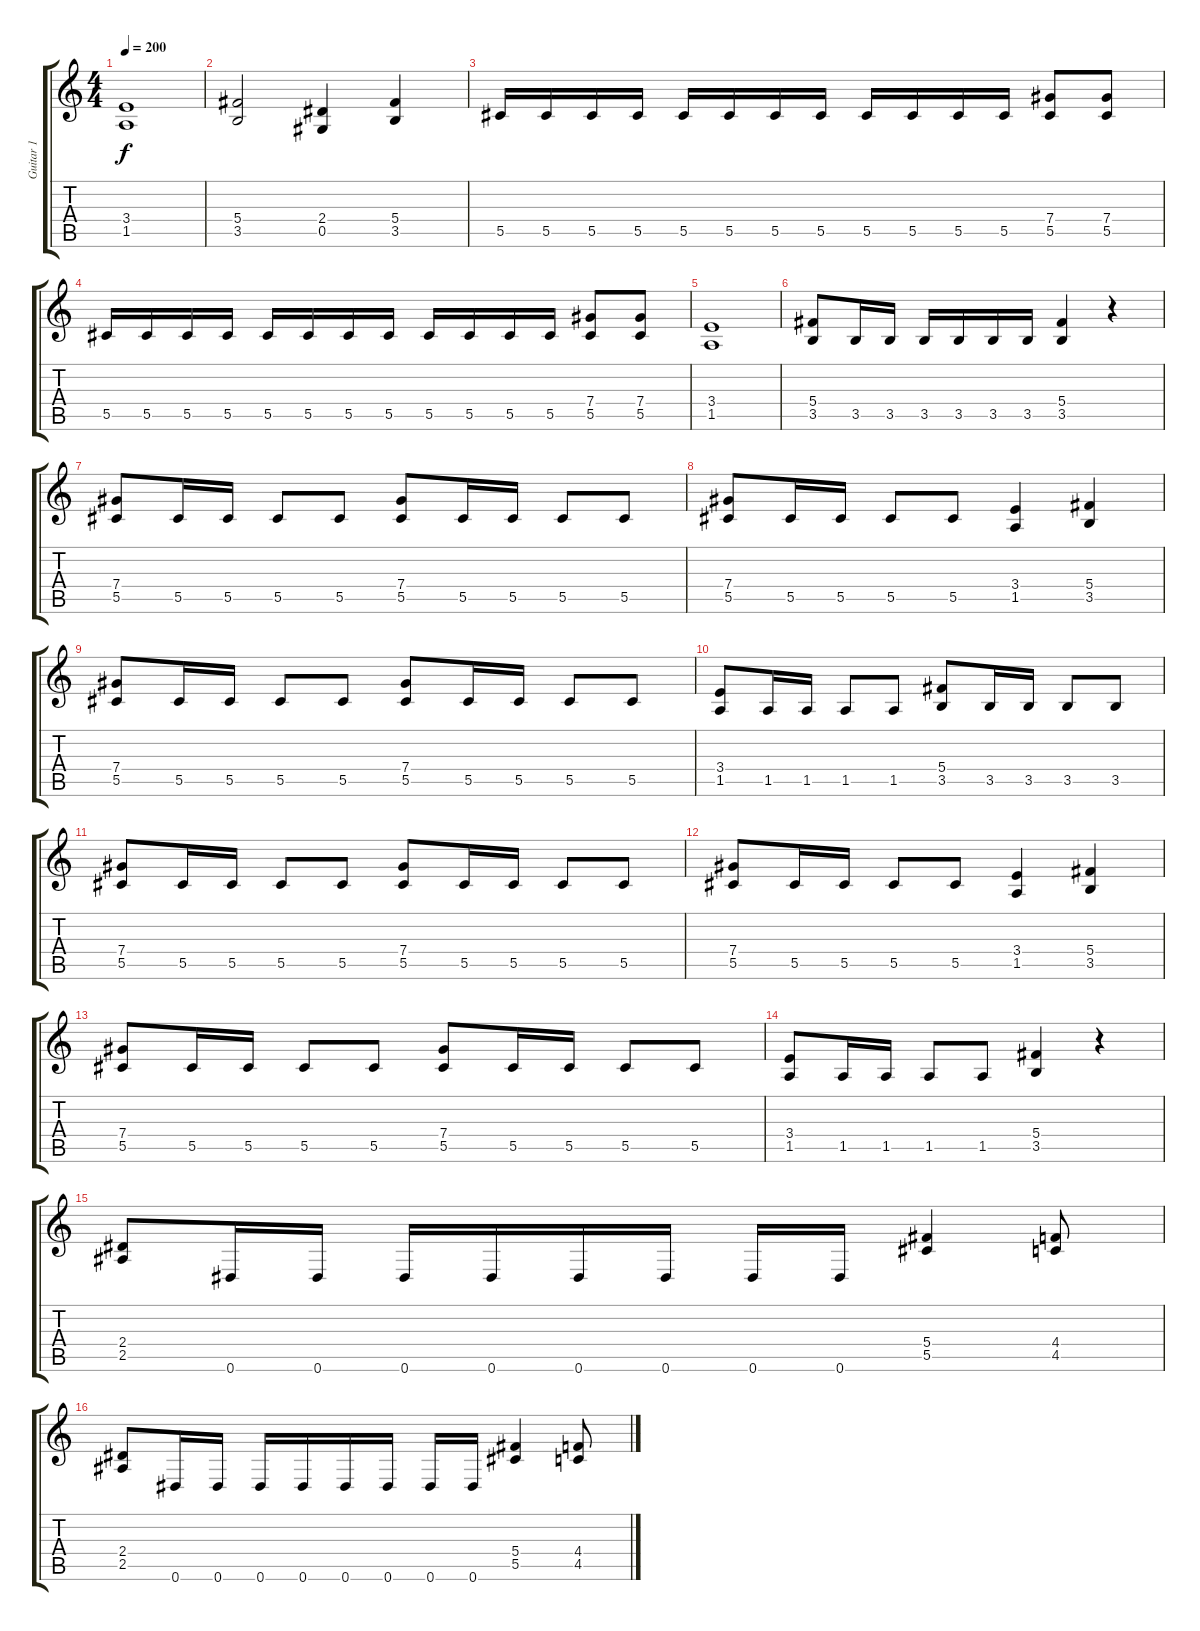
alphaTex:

\track ("Guitar 1" "Guitar 1") {instrument distortionguitar}
\staff {score tabs}
\tuning (Eb4 Bb3 Gb3 Db3 Ab2 Eb2) {hide}
\ts (4 4)
\tempo 200
\clef g2
\ks c
(3.4 1.5).1{dy f} |
(5.4 3.5).2 (2.4 0.5).4 (5.4 3.5).4 |
5.5.16 5.5.16 5.5.16 5.5.16 5.5.16 5.5.16 5.5.16 5.5.16 5.5.16 5.5.16 5.5.16 5.5.16 (7.4 5.5).8 (7.4 5.5).8 |
5.5.16 5.5.16 5.5.16 5.5.16 5.5.16 5.5.16 5.5.16 5.5.16 5.5.16 5.5.16 5.5.16 5.5.16 (7.4 5.5).8 (7.4 5.5).8 |
(3.4 1.5).1 |
(5.4 3.5).8 3.5.16 3.5.16 3.5.16 3.5.16 3.5.16 3.5.16 (5.4 3.5).4 r.4 |
(7.4 5.5).8 5.5.16 5.5.16 5.5.8 5.5.8 (7.4 5.5).8 5.5.16 5.5.16 5.5.8 5.5.8 |
(7.4 5.5).8 5.5.16 5.5.16 5.5.8 5.5.8 (3.4 1.5).4 (5.4 3.5).4 |
(7.4 5.5).8 5.5.16 5.5.16 5.5.8 5.5.8 (7.4 5.5).8 5.5.16 5.5.16 5.5.8 5.5.8 |
(3.4 1.5).8 1.5.16 1.5.16 1.5.8 1.5.8 (5.4 3.5).8 3.5.16 3.5.16 3.5.8 3.5.8 |
(7.4 5.5).8 5.5.16 5.5.16 5.5.8 5.5.8 (7.4 5.5).8 5.5.16 5.5.16 5.5.8 5.5.8 |
(7.4 5.5).8 5.5.16 5.5.16 5.5.8 5.5.8 (3.4 1.5).4 (5.4 3.5).4 |
(7.4 5.5).8 5.5.16 5.5.16 5.5.8 5.5.8 (7.4 5.5).8 5.5.16 5.5.16 5.5.8 5.5.8 |
(3.4 1.5).8 1.5.16 1.5.16 1.5.8 1.5.8 (5.4 3.5).4 r.4 |
(2.4 2.5).8 0.6.16 0.6.16 0.6.16 0.6.16 0.6.16 0.6.16 0.6.16 0.6.16 (5.4 5.5).4 (4.4 4.5).8 |
(2.4 2.5).8 0.6.16 0.6.16 0.6.16 0.6.16 0.6.16 0.6.16 0.6.16 0.6.16 (5.4 5.5).4 (4.4 4.5).8
